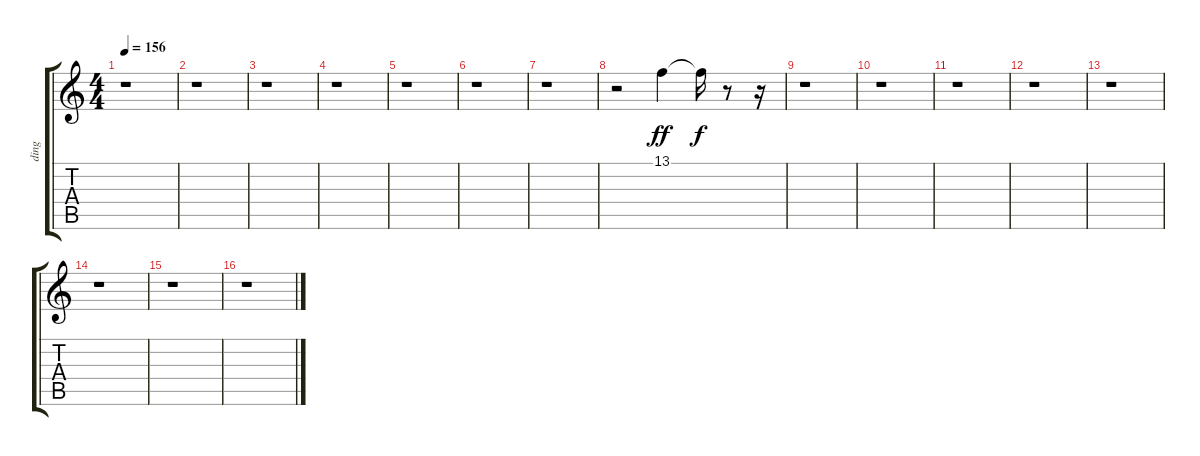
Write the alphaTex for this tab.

\track ("ding" "ding") {instrument fx5brightness}
\staff {score tabs}
\tuning (E4 B3 G3 D3 A2 E2) {hide}
\ts (4 4)
\tempo 156
\clef g2
\ks c
r.1{dy f} |
r.1 |
r.1 |
r.1 |
r.1 |
r.1 |
r.1 |
r.2 13.1.4{dy ff} 13.1{t}.16{dy f} r.8 r.16 |
r.1 |
r.1 |
r.1 |
r.1 |
r.1 |
r.1 |
r.1 |
r.1
